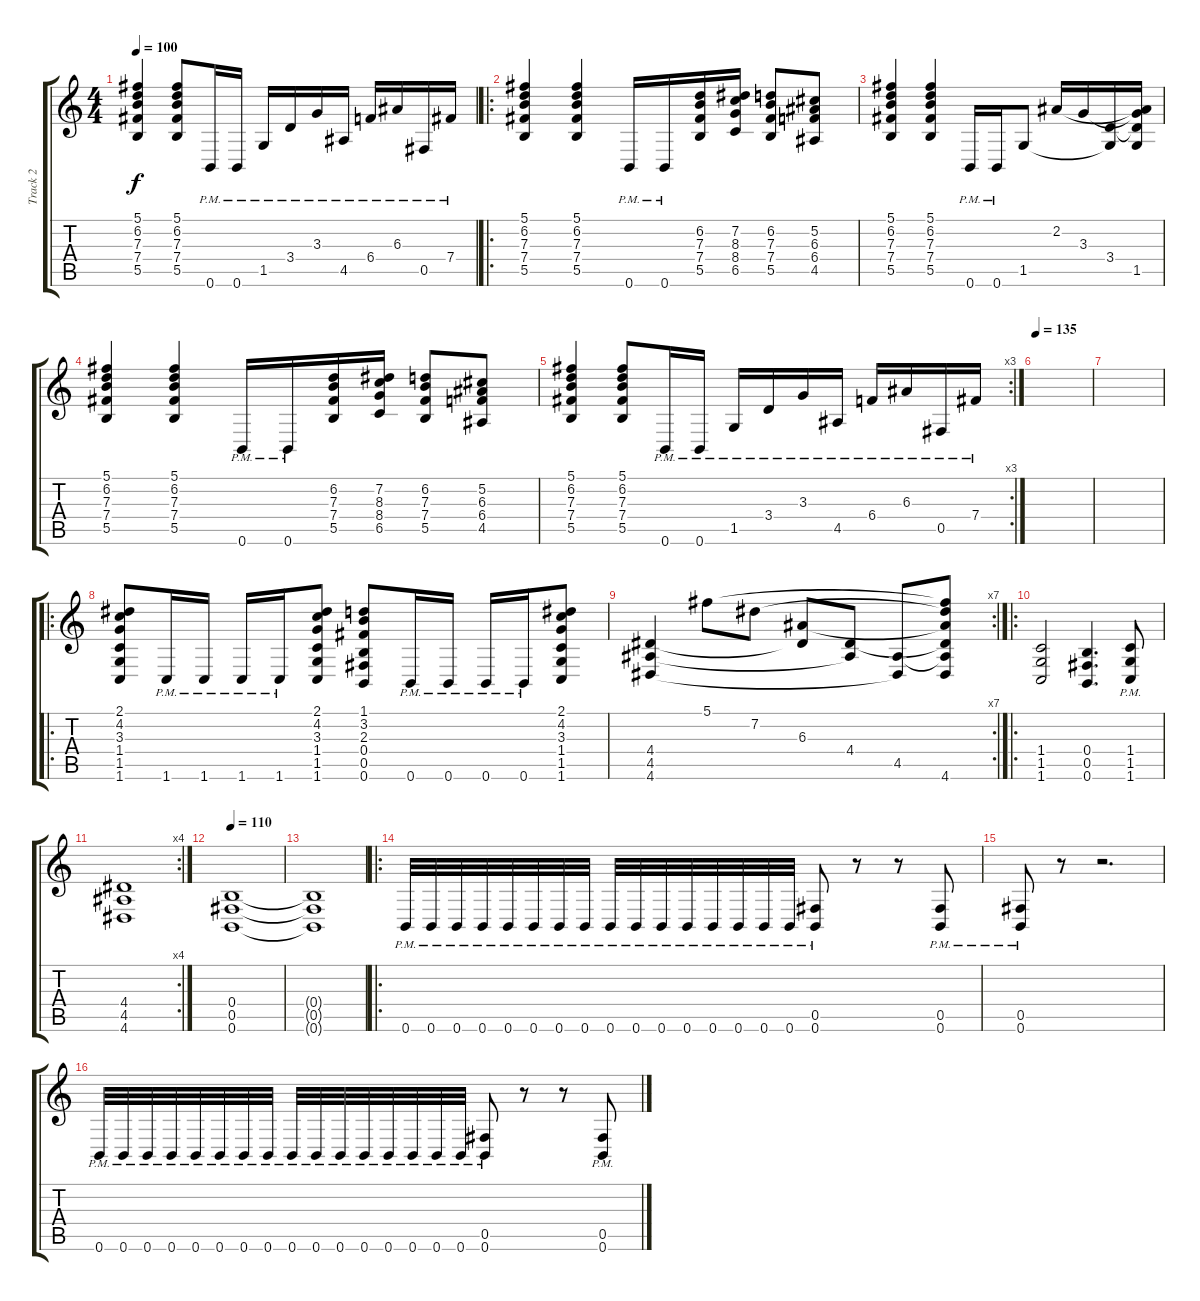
\track ("Track 2" "Track 2") {instrument distortionguitar}
\staff {score tabs}
\tuning (Db4 Ab3 E3 B2 Gb2 B1) {hide}
\ts (4 4)
\tempo 100
\clef g2
\ks c
(5.1 6.2 7.3 7.4 5.5).4{dy f} (5.1 6.2 7.3 7.4 5.5).8 0.6{pm}.16 0.6{pm}.16 1.5{pm}.16 3.4{pm}.16 3.3{pm}.16 4.5{pm}.16 6.4{pm}.16 6.3{pm}.16 0.5{pm}.16 7.4{pm}.16 |
\ro
(5.1 6.2 7.3 7.4 5.5).4 (5.1 6.2 7.3 7.4 5.5).4 0.6{pm}.16 0.6{pm}.16 (6.2 7.3 7.4 5.5).16 (7.2 8.3 8.4 6.5).16 (6.2 7.3 7.4 5.5).8 (5.2 6.3 6.4 4.5).8 |
(5.1 6.2 7.3 7.4 5.5).4 (5.1 6.2 7.3 7.4 5.5).4 0.6{pm}.16 0.6{pm}.16 1.5.8 2.2.16 3.3.16 (3.4 1.5{t}).16 (2.2{t} 3.3{t} 3.4{t} 1.5).16 |
(5.1 6.2 7.3 7.4 5.5).4 (5.1 6.2 7.3 7.4 5.5).4 0.6{pm}.16 0.6{pm}.16 (6.2 7.3 7.4 5.5).16 (7.2 8.3 8.4 6.5).16 (6.2 7.3 7.4 5.5).8 (5.2 6.3 6.4 4.5).8 |
\rc 3
(5.1 6.2 7.3 7.4 5.5).4 (5.1 6.2 7.3 7.4 5.5).8 0.6{pm}.16 0.6{pm}.16 1.5{pm}.16 3.4{pm}.16 3.3{pm}.16 4.5{pm}.16 6.4{pm}.16 6.3{pm}.16 0.5{pm}.16 7.4{pm}.16 |
\tempo 135
|
|
\ro
(2.1 4.2 3.3 1.4 1.5 1.6).8 1.6{pm}.16 1.6{pm}.16 1.6{pm}.16 1.6{pm}.16 (2.1 4.2 3.3 1.4 1.5 1.6).8 (1.1 3.2 2.3 0.4 0.5 0.6).8 0.6{pm}.16 0.6{pm}.16 0.6{pm}.16 0.6{pm}.16 (2.1 4.2 3.3 1.4 1.5 1.6).8 |
\rc 7
(4.4 4.5 4.6).4 5.1.8 7.2.8 (6.3 4.4{t}).8 (4.4 4.5{t}).8 (4.5 4.6{t}).8 (5.1{t} 7.2{t} 6.3{t} 4.4{t} 4.5{t} 4.6).8 |
\ro
(1.4 1.5 1.6).2 (0.4 0.5 0.6).4{d} (1.4{pm} 1.5{pm} 1.6{pm}).8 |
\rc 4
(4.4 4.5 4.6).1 |
\tempo 110
(0.4 0.5 0.6).1 |
(0.4{t} 0.5{t} 0.6{t}).1 |
\ro
0.6{pm}.32 0.6{pm}.32 0.6{pm}.32 0.6{pm}.32 0.6{pm}.32 0.6{pm}.32 0.6{pm}.32 0.6{pm}.32 0.6{pm}.32 0.6{pm}.32 0.6{pm}.32 0.6{pm}.32 0.6{pm}.32 0.6{pm}.32 0.6{pm}.32 0.6{pm}.32 (0.5{pm} 0.6{pm}).8 r.8 r.8 (0.5{pm} 0.6{pm}).8 |
(0.5{pm} 0.6{pm}).8 r.8 r.2{d} |
0.6{pm}.32 0.6{pm}.32 0.6{pm}.32 0.6{pm}.32 0.6{pm}.32 0.6{pm}.32 0.6{pm}.32 0.6{pm}.32 0.6{pm}.32 0.6{pm}.32 0.6{pm}.32 0.6{pm}.32 0.6{pm}.32 0.6{pm}.32 0.6{pm}.32 0.6{pm}.32 (0.5{pm} 0.6{pm}).8 r.8 r.8 (0.5{pm} 0.6{pm}).8
